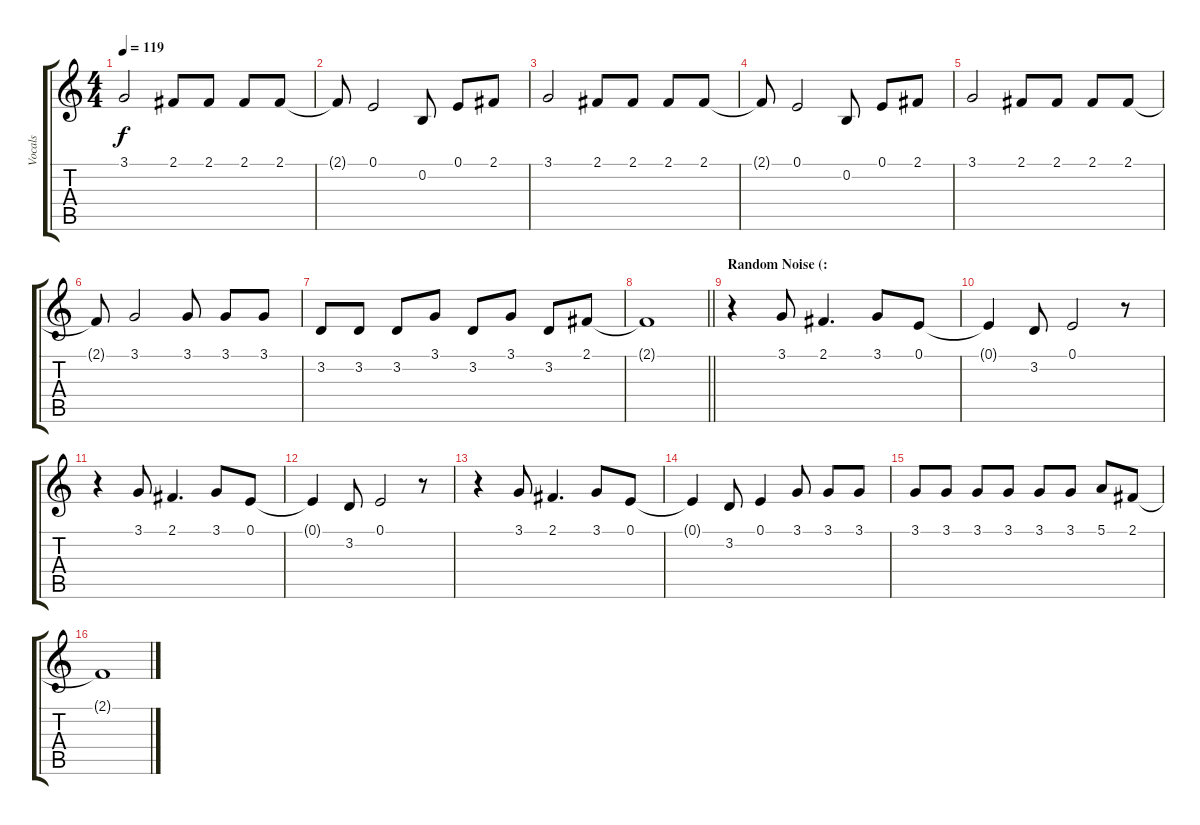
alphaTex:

\track ("Vocals" "Vocals") {instrument bassoon}
\staff {score tabs}
\tuning (E4 B3 G3 D3 A2 E2) {hide}
\ts (4 4)
\tempo 119
\clef g2
\ks c
3.1.2{dy f} 2.1.8 2.1.8 2.1.8 2.1.8 |
2.1{t}.8 0.1.2 0.2.8 0.1.8 2.1.8 |
3.1.2 2.1.8 2.1.8 2.1.8 2.1.8 |
2.1{t}.8 0.1.2 0.2.8 0.1.8 2.1.8 |
3.1.2 2.1.8 2.1.8 2.1.8 2.1.8 |
2.1{t}.8 3.1.2 3.1.8 3.1.8 3.1.8 |
3.2.8 3.2.8 3.2.8 3.1.8 3.2.8 3.1.8 3.2.8 2.1.8 |
\barLineRight lightlight
2.1{t}.1 |
\section ("" "Random Noise (:")
r.4 3.1.8 2.1.4{d} 3.1.8 0.1.8 |
0.1{t}.4 3.2.8 0.1.2 r.8 |
r.4 3.1.8 2.1.4{d} 3.1.8 0.1.8 |
0.1{t}.4 3.2.8 0.1.2 r.8 |
r.4 3.1.8 2.1.4{d} 3.1.8 0.1.8 |
0.1{t}.4 3.2.8 0.1.4 3.1.8 3.1.8 3.1.8 |
3.1.8 3.1.8 3.1.8 3.1.8 3.1.8 3.1.8 5.1.8 2.1.8 |
2.1{t}.1{volume 0}
